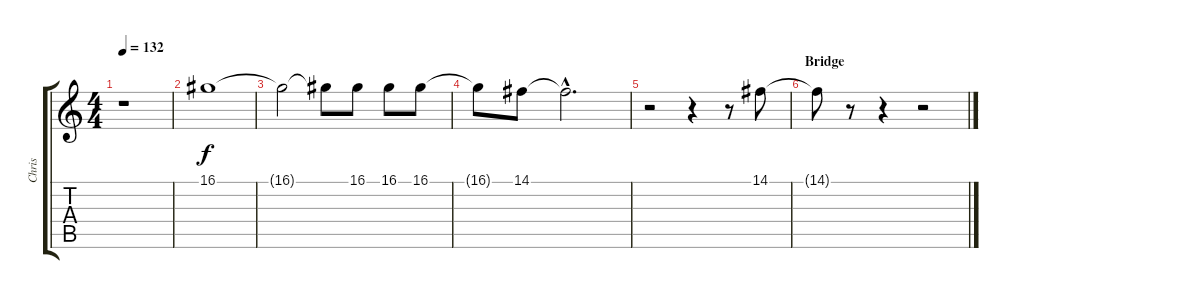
\track ("Chris" "Chris") {instrument lead6voice}
\staff {score tabs}
\tuning (E4 B3 G3 D3 A2 E2) {hide}
\ts (4 4)
\tempo 132
\clef g2
\ks c
r.1{dy f} |
16.1.1 |
16.1{t}.2 16.1{t}.8 16.1.8 16.1.8 16.1.8 |
16.1{t}.8 14.1.8 14.1{hac t}.2{d} |
r.2 r.4 r.8 14.1.8 |
\section ("" "Bridge")
14.1{t}.8 r.8 r.4 r.2
